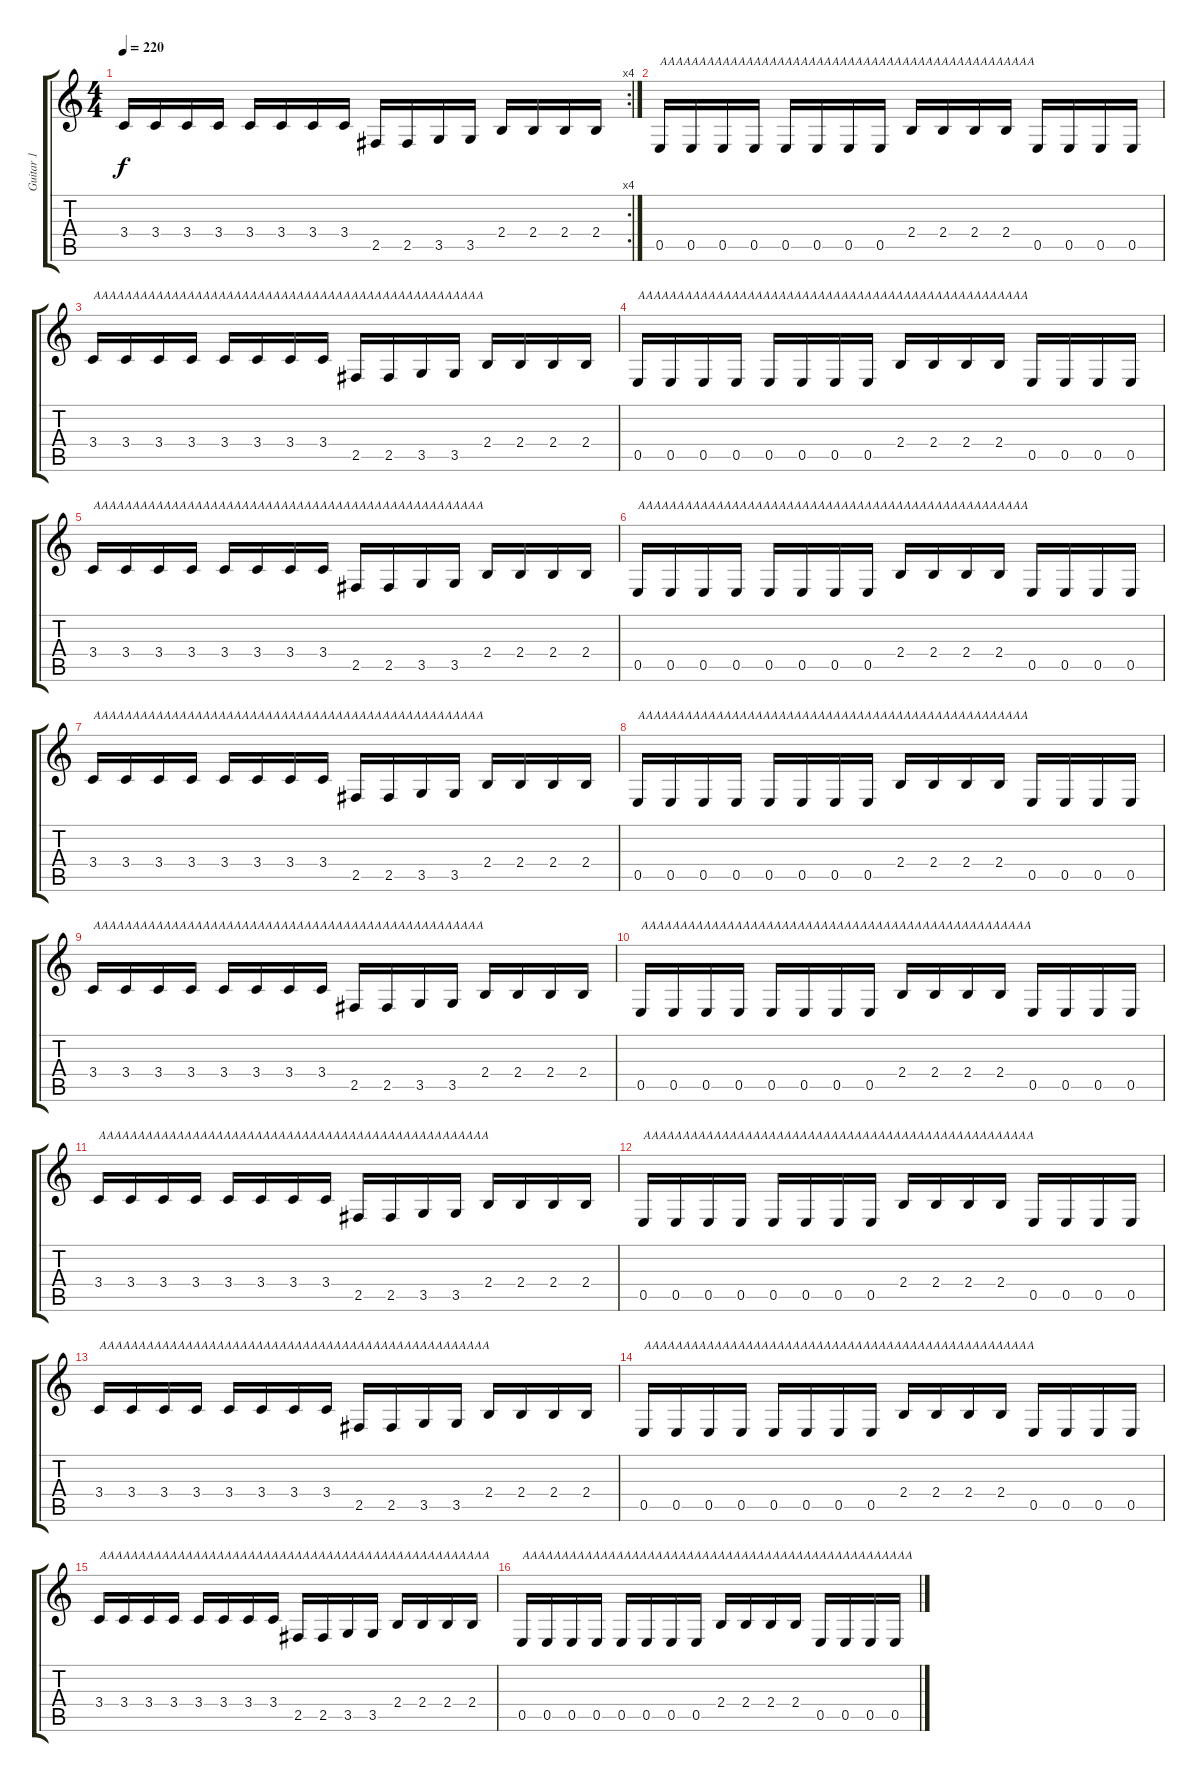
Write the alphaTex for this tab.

\track ("Guitar 1" "Guitar 1") {instrument distortionguitar}
\staff {score tabs}
\tuning (B3 Gb3 D3 A2 E2 B1) {hide}
\rc 4
\ts (4 4)
\tempo 220
\clef g2
\ks c
3.4.16{dy f} 3.4.16 3.4.16 3.4.16 3.4.16 3.4.16 3.4.16 3.4.16 2.5.16 2.5.16 3.5.16 3.5.16 2.4.16 2.4.16 2.4.16 2.4.16 |
0.5.16{txt "AAAAAAAAAAAAAAAAAAAAAAAAAAAAAAAAAAAAAAAAAAAAAAAA"} 0.5.16 0.5.16 0.5.16 0.5.16 0.5.16 0.5.16 0.5.16 2.4.16 2.4.16 2.4.16 2.4.16 0.5.16 0.5.16 0.5.16 0.5.16 |
3.4.16{txt "AAAAAAAAAAAAAAAAAAAAAAAAAAAAAAAAAAAAAAAAAAAAAAAAAA"} 3.4.16 3.4.16 3.4.16 3.4.16 3.4.16 3.4.16 3.4.16 2.5.16 2.5.16 3.5.16 3.5.16 2.4.16 2.4.16 2.4.16 2.4.16 |
0.5.16{txt "AAAAAAAAAAAAAAAAAAAAAAAAAAAAAAAAAAAAAAAAAAAAAAAAAA"} 0.5.16 0.5.16 0.5.16 0.5.16 0.5.16 0.5.16 0.5.16 2.4.16 2.4.16 2.4.16 2.4.16 0.5.16 0.5.16 0.5.16 0.5.16 |
3.4.16{txt "AAAAAAAAAAAAAAAAAAAAAAAAAAAAAAAAAAAAAAAAAAAAAAAAAA"} 3.4.16 3.4.16 3.4.16 3.4.16 3.4.16 3.4.16 3.4.16 2.5.16 2.5.16 3.5.16 3.5.16 2.4.16 2.4.16 2.4.16 2.4.16 |
0.5.16{txt "AAAAAAAAAAAAAAAAAAAAAAAAAAAAAAAAAAAAAAAAAAAAAAAAAA"} 0.5.16 0.5.16 0.5.16 0.5.16 0.5.16 0.5.16 0.5.16 2.4.16 2.4.16 2.4.16 2.4.16 0.5.16 0.5.16 0.5.16 0.5.16 |
3.4.16{txt "AAAAAAAAAAAAAAAAAAAAAAAAAAAAAAAAAAAAAAAAAAAAAAAAAA"} 3.4.16 3.4.16 3.4.16 3.4.16 3.4.16 3.4.16 3.4.16 2.5.16 2.5.16 3.5.16 3.5.16 2.4.16 2.4.16 2.4.16 2.4.16 |
0.5.16{txt "AAAAAAAAAAAAAAAAAAAAAAAAAAAAAAAAAAAAAAAAAAAAAAAAAA"} 0.5.16 0.5.16 0.5.16 0.5.16 0.5.16 0.5.16 0.5.16 2.4.16 2.4.16 2.4.16 2.4.16 0.5.16 0.5.16 0.5.16 0.5.16 |
3.4.16{txt "AAAAAAAAAAAAAAAAAAAAAAAAAAAAAAAAAAAAAAAAAAAAAAAAAA"} 3.4.16 3.4.16 3.4.16 3.4.16 3.4.16 3.4.16 3.4.16 2.5.16 2.5.16 3.5.16 3.5.16 2.4.16 2.4.16 2.4.16 2.4.16 |
0.5.16{txt "AAAAAAAAAAAAAAAAAAAAAAAAAAAAAAAAAAAAAAAAAAAAAAAAAA"} 0.5.16 0.5.16 0.5.16 0.5.16 0.5.16 0.5.16 0.5.16 2.4.16 2.4.16 2.4.16 2.4.16 0.5.16 0.5.16 0.5.16 0.5.16 |
3.4.16{txt "AAAAAAAAAAAAAAAAAAAAAAAAAAAAAAAAAAAAAAAAAAAAAAAAAA"} 3.4.16 3.4.16 3.4.16 3.4.16 3.4.16 3.4.16 3.4.16 2.5.16 2.5.16 3.5.16 3.5.16 2.4.16 2.4.16 2.4.16 2.4.16 |
0.5.16{txt "AAAAAAAAAAAAAAAAAAAAAAAAAAAAAAAAAAAAAAAAAAAAAAAAAA"} 0.5.16 0.5.16 0.5.16 0.5.16 0.5.16 0.5.16 0.5.16 2.4.16 2.4.16 2.4.16 2.4.16 0.5.16 0.5.16 0.5.16 0.5.16 |
3.4.16{txt "AAAAAAAAAAAAAAAAAAAAAAAAAAAAAAAAAAAAAAAAAAAAAAAAAA"} 3.4.16 3.4.16 3.4.16 3.4.16 3.4.16 3.4.16 3.4.16 2.5.16 2.5.16 3.5.16 3.5.16 2.4.16 2.4.16 2.4.16 2.4.16 |
0.5.16{txt "AAAAAAAAAAAAAAAAAAAAAAAAAAAAAAAAAAAAAAAAAAAAAAAAAA"} 0.5.16 0.5.16 0.5.16 0.5.16 0.5.16 0.5.16 0.5.16 2.4.16 2.4.16 2.4.16 2.4.16 0.5.16 0.5.16 0.5.16 0.5.16 |
3.4.16{txt "AAAAAAAAAAAAAAAAAAAAAAAAAAAAAAAAAAAAAAAAAAAAAAAAAA"} 3.4.16 3.4.16 3.4.16 3.4.16 3.4.16 3.4.16 3.4.16 2.5.16 2.5.16 3.5.16 3.5.16 2.4.16 2.4.16 2.4.16 2.4.16 |
0.5.16{txt "AAAAAAAAAAAAAAAAAAAAAAAAAAAAAAAAAAAAAAAAAAAAAAAAAA"} 0.5.16 0.5.16 0.5.16 0.5.16 0.5.16 0.5.16 0.5.16 2.4.16 2.4.16 2.4.16 2.4.16 0.5.16 0.5.16 0.5.16 0.5.16
